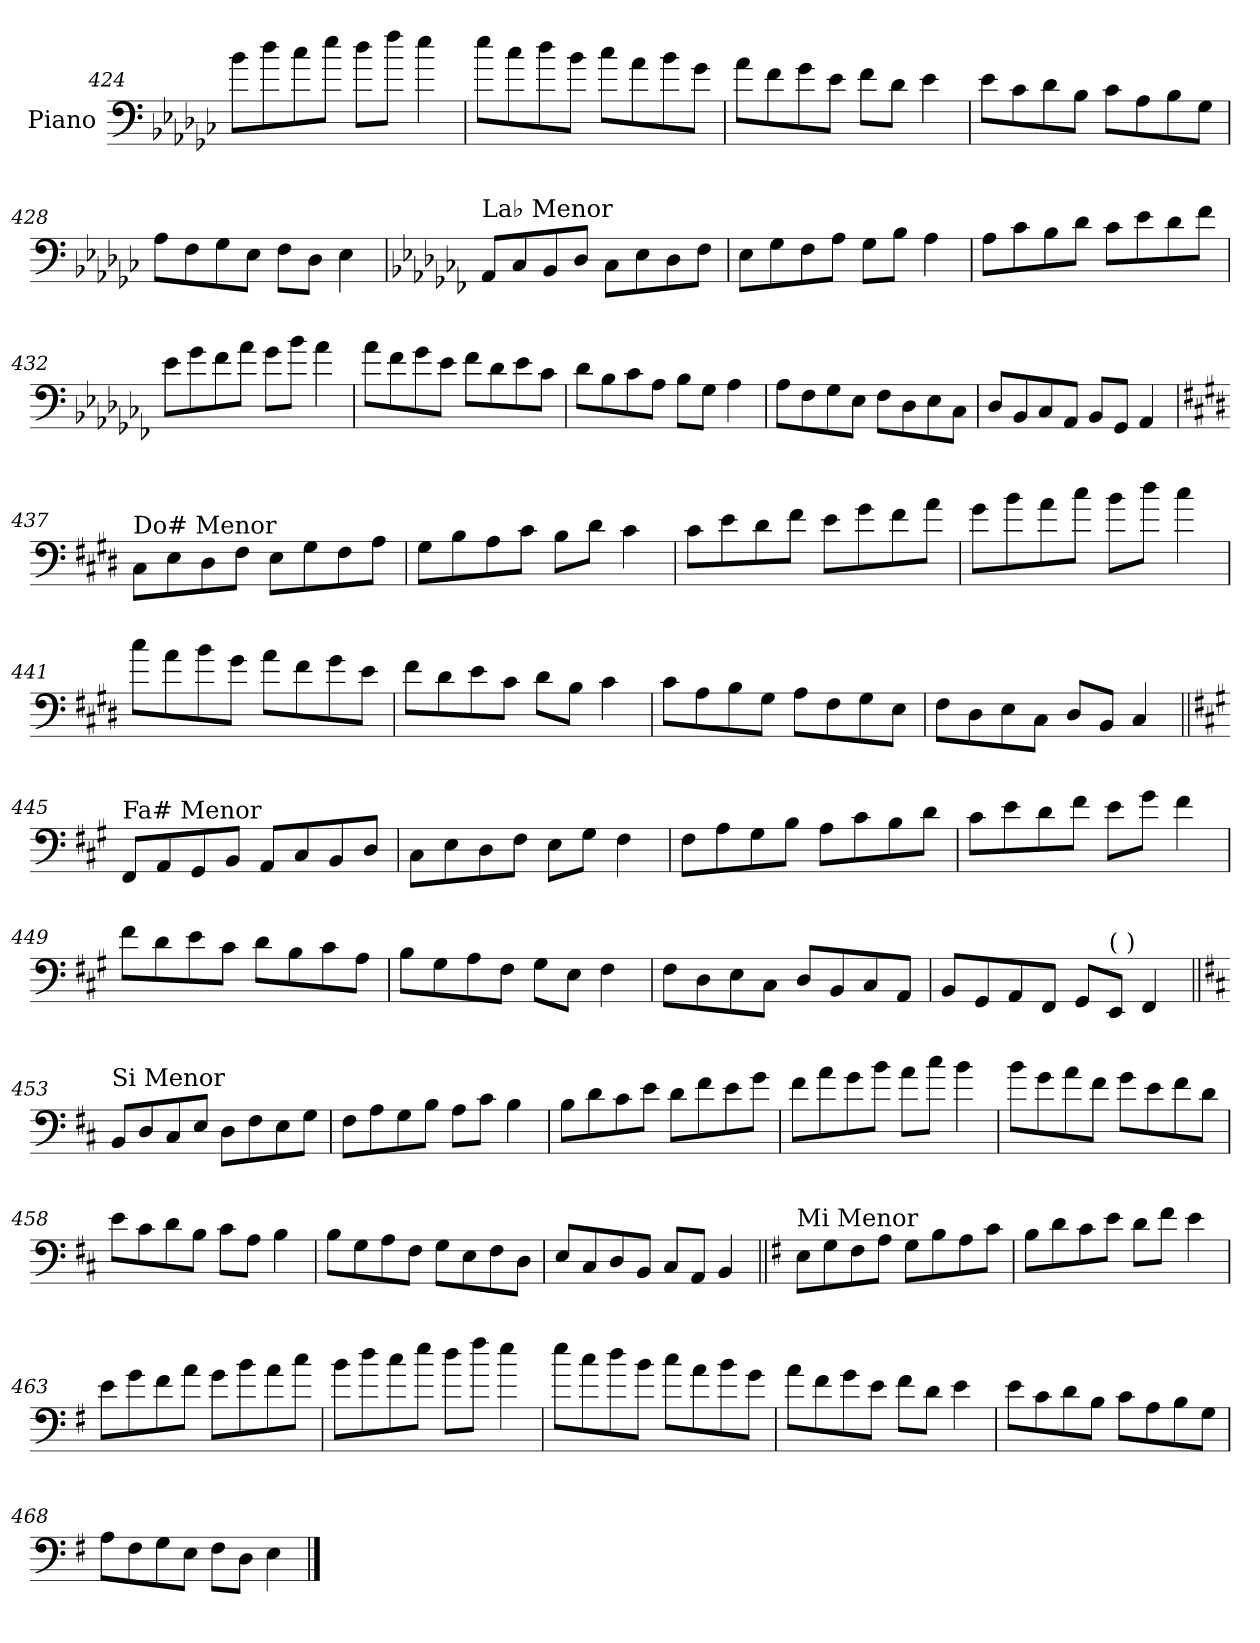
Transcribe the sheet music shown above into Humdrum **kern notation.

**kern
*part1
*staff1
*I"Piano
*I'Pno.
*clefF4
*k[b-e-a-d-g-c-]
=424
8b-\L
8dd-\
8cc-\
8ee-\J
8dd-\L
8ff\J
4ee-\
!!LO:LB:g=z
=425
8ee-\L
8cc-\
8dd-\
8b-\J
8cc-\L
8a-\
8b-\
8g-\J
=426
8a-\L
8f\
8g-\
8e-\J
8f\L
8d-\J
4e-\
=427
8e-\L
8c-\
8d-\
8B-\J
8c-\L
8A-\
8B-\
8G-\J
=428
8A-\L
8F\
8G-\
8E-\J
8F\L
8D-\J
4E-\
!!LO:LB:g=z
=429
*k[b-e-a-d-g-c-f-]
!LO:TX:a:t=La♭ Menor
8AA-/L
8C-/
8BB-/
8D-/J
8C-\L
8E-\
8D-\
8F-\J
=430
8E-\L
8G-\
8F-\
8A-\J
8G-\L
8B-\J
4A-\
=431
8A-\L
8c-\
8B-\
8d-\J
8c-\L
8e-\
8d-\
8f-\J
=432
8e-\L
8g-\
8f-\
8a-\J
8g-\L
8b-\J
4a-\
!!LO:LB:g=z
=433
8a-\L
8f-\
8g-\
8e-\J
8f-\L
8d-\
8e-\
8c-\J
=434
8d-\L
8B-\
8c-\
8A-\J
8B-\L
8G-\J
4A-\
=435
8A-\L
8F-\
8G-\
8E-\J
8F-\L
8D-\
8E-\
8C-\J
=436
8D-/L
8BB-/
8C-/
8AA-/J
8BB-/L
8GG-/J
4AA-/
!!LO:PB:g=z
=437
*k[f#c#g#d#]
!LO:TX:a:t=Do# Menor
8C#\L
8E\
8D#\
8F#\J
8E\L
8G#\
8F#\
8A\J
=438
8G#\L
8B\
8A\
8c#\J
8B\L
8d#\J
4c#\
=439
8c#\L
8e\
8d#\
8f#\J
8e\L
8g#\
8f#\
8a\J
=440
8g#\L
8b\
8a\
8cc#\J
8b\L
8dd#\J
4cc#\
!!LO:LB:g=z
=441
8cc#\L
8a\
8b\
8g#\J
8a\L
8f#\
8g#\
8e\J
=442
8f#\L
8d#\
8e\
8c#\J
8d#\L
8B\J
4c#\
=443
8c#\L
8A\
8B\
8G#\J
8A\L
8F#\
8G#\
8E\J
=444
8F#\L
8D#\
8E\
8C#\J
8D#/L
8BB/J
4C#/
!!LO:LB:g=z
=445||
*k[f#c#g#]
!LO:TX:a:t=Fa# Menor
8FF#/L
8AA/
8GG#/
8BB/J
8AA/L
8C#/
8BB/
8D/J
=446
8C#\L
8E\
8D\
8F#\J
8E\L
8G#\J
4F#\
=447
8F#\L
8A\
8G#\
8B\J
8A\L
8c#\
8B\
8d\J
=448
8c#\L
8e\
8d\
8f#\J
8e\L
8g#\J
4f#\
!!LO:LB:g=z
=449
8f#\L
8d\
8e\
8c#\J
8d\L
8B\
8c#\
8A\J
=450
8B\L
8G#\
8A\
8F#\J
8G#\L
8E\J
4F#\
=451
8F#\L
8D\
8E\
8C#\J
8D/L
8BB/
8C#/
8AA/J
=452
8BB/L
8GG#/
8AA/
8FF#/J
8GG#/L
!LO:TX:a:t=(    )
8EE/J
4FF#/
!!LO:LB:g=z
=453||
*k[f#c#]
!LO:TX:a:t=Si Menor
8BB/L
8D/
8C#/
8E/J
8D\L
8F#\
8E\
8G\J
=454
8F#\L
8A\
8G\
8B\J
8A\L
8c#\J
4B\
=455
8B\L
8d\
8c#\
8e\J
8d\L
8f#\
8e\
8g\J
=456
8f#\L
8a\
8g\
8b\J
8a\L
8cc#\J
4b\
!!LO:LB:g=z
=457
8b\L
8g\
8a\
8f#\J
8g\L
8e\
8f#\
8d\J
=458
8e\L
8c#\
8d\
8B\J
8c#\L
8A\J
4B\
=459
8B\L
8G\
8A\
8F#\J
8G\L
8E\
8F#\
8D\J
=460
8E/L
8C#/
8D/
8BB/J
8C#/L
8AA/J
4BB/
!!LO:LB:g=z
=461||
*k[f#]
!LO:TX:a:t=Mi Menor
8E\L
8G\
8F#\
8A\J
8G\L
8B\
8A\
8c\J
=462
8B\L
8d\
8c\
8e\J
8d\L
8f#\J
4e\
=463
8e\L
8g\
8f#\
8a\J
8g\L
8b\
8a\
8cc\J
=464
8b\L
8dd\
8cc\
8ee\J
8dd\L
8ff#\J
4ee\
!!LO:LB:g=z
=465
8ee\L
8cc\
8dd\
8b\J
8cc\L
8a\
8b\
8g\J
=466
8a\L
8f#\
8g\
8e\J
8f#\L
8d\J
4e\
=467
8e\L
8c\
8d\
8B\J
8c\L
8A\
8B\
8G\J
=468
8A\L
8F#\
8G\
8E\J
8F#\L
8D\J
4E\
==
*-
